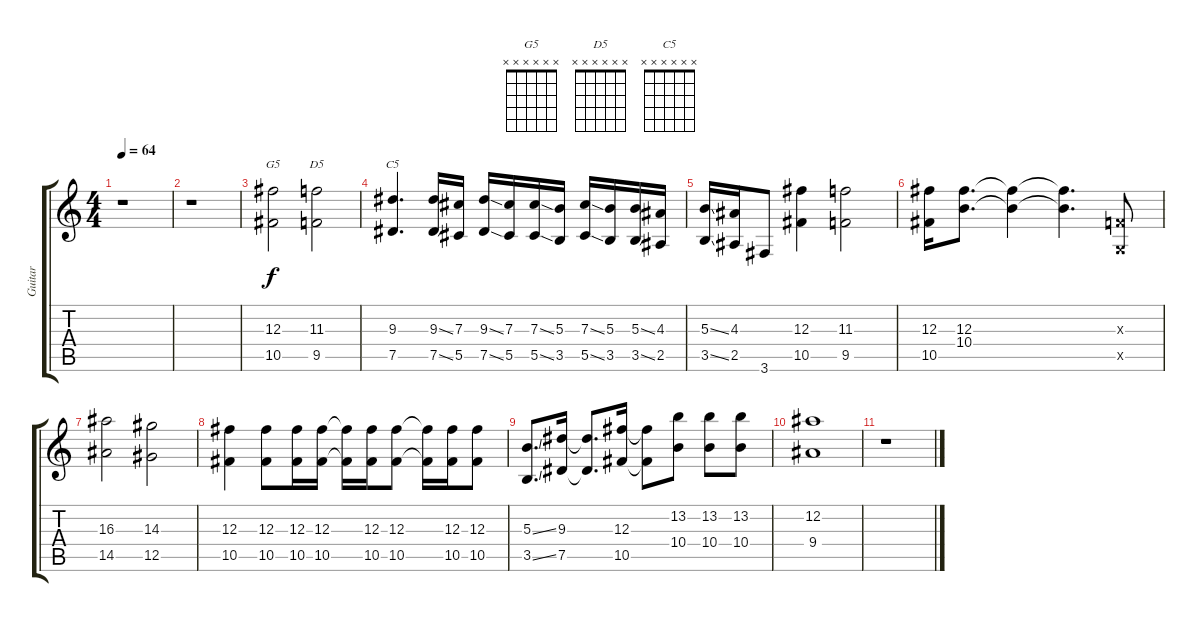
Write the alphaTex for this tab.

\track ("Guitar" "Guitar") {mute instrument overdrivenguitar}
\staff {score tabs}
\tuning (Eb4 Bb3 Gb3 Db3 Ab2 Eb2) {hide}
\chord ("G5" x x x x x x)
\chord ("D5" x x x x x x)
\chord ("C5" x x x x x x)
\ts (4 4)
\tempo 64
\clef g2
\ks c
r.1{dy f} |
r.1 |
(12.3 10.5).2{ch "G5"} (11.3 9.5).2{ch "D5"} |
(9.3 7.5).4{d ch "C5"} (9.3{ss} 7.5{ss}).16 (7.3 5.5).16 (9.3{ss} 7.5{ss}).16 (7.3 5.5).16 (7.3{ss} 5.5{ss}).16 (5.3 3.5).16 (7.3{ss} 5.5{ss}).16 (5.3 3.5).16 (5.3{ss} 3.5{ss}).16 (4.3 2.5).16 |
(5.3{ss} 3.5{ss}).16 (4.3 2.5).16 3.6.8 (12.3 10.5).4 (11.3 9.5).2 |
(12.3 10.5).16 (12.3 10.4).8{d} (12.3{t} 10.4{t}).4 (12.3{t} 10.4{t}).4{d} (-1.3{x} -1.5{x}).8 |
(16.3 14.5).2 (14.3 12.5).2 |
(12.3 10.5).4 (12.3 10.5).8 (12.3 10.5).16 (12.3 10.5).16 (12.3{t} 10.5{t}).16 (12.3 10.5).16 (12.3 10.5).8 (12.3{t} 10.5{t}).16 (12.3 10.5).16 (12.3 10.5).8 |
(5.3{ss} 3.5{ss}).8{d} (9.3 7.5).16 (9.3{t} 7.5{t}).8{d} (12.3 10.5).16 (12.3{t} 10.5{t}).8 (13.2 10.4).8 (13.2 10.4).8 (13.2 10.4).8 |
(12.2 9.4).1 |
r.1
